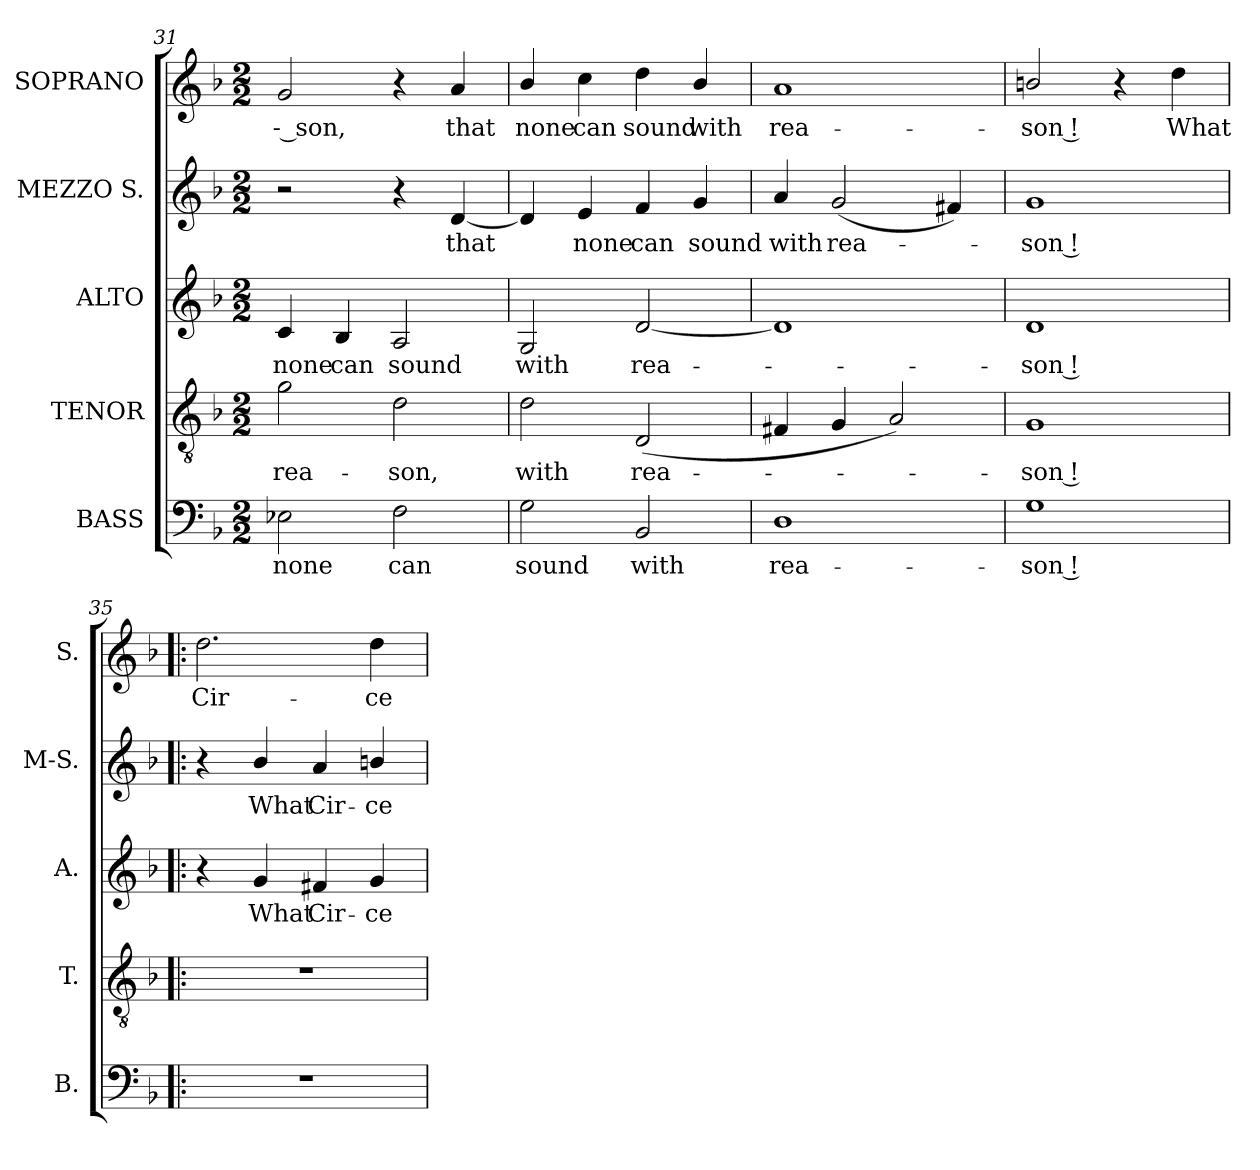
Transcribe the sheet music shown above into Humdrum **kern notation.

**kern	**text	**kern	**text	**kern	**text	**kern	**text	**kern	**text
*part5	*part5	*part4	*part4	*part3	*part3	*part2	*part2	*part1	*part1
*staff5	*staff5	*staff4	*staff4	*staff3	*staff3	*staff2	*staff2	*staff1	*staff1
*I"BASS	*	*I"TENOR	*	*I"ALTO	*	*I"MEZZO  S.	*	*I"SOPRANO	*
*I'B.	*	*I'T.	*	*I'A.	*	*I'M-S.	*	*I'S.	*
!!LO:LB:g=z
*clefF4	*	*clefGv2	*	*clefG2	*	*clefG2	*	*clefG2	*
*	*	*ITrd7c12	*	*	*	*	*	*	*
*k[b-]	*	*k[b-]	*	*k[b-]	*	*k[b-]	*	*k[b-]	*
*F:	*	*F:	*	*F:	*	*F:	*	*F:	*
*M2/2	*	*M2/2	*	*M2/2	*	*M2/2	*	*M2/2	*
=31	=31	=31	=31	=31	=31	=31	=31	=31	=31
!	!LO:LY:b:color=#000000	!	!	!	!	!	!	!	!
!	!	!	!LO:LY:b:color=#000000	!	!	!	!	!	!
!	!	!	!	!	!LO:LY:b:color=#000000	!	!	!	!
!	!	!	!	!	!	!	!	!	!LO:LY:b:color=#000000
2E-Xi\	none	2Gi\	rea-	4ci/	none	2r	.	2gi/	-- son,
!	!	!	!	!	!LO:LY:b:color=#000000	!	!	!	!
.	.	.	.	4B-i/	can	.	.	.	.
!	!LO:LY:b:color=#000000	!	!	!	!	!	!	!	!
!	!	!	!LO:LY:b:color=#000000	!	!	!	!	!	!
!	!	!	!	!	!LO:LY:b:color=#000000	!	!	!	!
2Fi\	can	2Di\	-son,	2Ai/	sound	4r	.	4r	.
!	!	!	!	!	!	!	!LO:LY:b:color=#000000	!	!
!	!	!	!	!	!	!	!	!	!LO:LY:b:color=#000000
.	.	.	.	.	.	[4di/	that	4ai/	that
=32	=32	=32	=32	=32	=32	=32	=32	=32	=32
!	!LO:LY:b:color=#000000	!	!	!	!	!	!	!	!
!	!	!	!LO:LY:b:color=#000000	!	!	!	!	!	!
!	!	!	!	!	!LO:LY:b:color=#000000	!	!	!	!
!	!	!	!	!	!	!	!	!	!LO:LY:b:color=#000000
2Gi\	sound	2Di\	with	2Gi/	with	4di/]	.	4b-i/	none
!	!	!	!	!	!	!	!LO:LY:b:color=#000000	!	!
!	!	!	!	!	!	!	!	!	!LO:LY:b:color=#000000
.	.	.	.	.	.	4ei/	none	4cci\	can
!	!LO:LY:b:color=#000000	!	!	!	!	!	!	!	!
!	!	!	!LO:LY:b:color=#000000	!	!	!	!	!	!
!	!	!	!	!	!LO:LY:b:color=#000000	!	!	!	!
!	!	!	!	!	!	!	!LO:LY:b:color=#000000	!	!
!	!	!	!	!	!	!	!	!	!LO:LY:b:color=#000000
2BB-i/	with	(2DDi/	rea-	[2di/	rea-	4fi/	can	4ddi\	sound
!	!	!	!	!	!	!	!LO:LY:b:color=#000000	!	!
!	!	!	!	!	!	!	!	!	!LO:LY:b:color=#000000
.	.	.	.	.	.	4gi/	sound	4b-i/	with
=33	=33	=33	=33	=33	=33	=33	=33	=33	=33
!	!LO:LY:b:color=#000000	!	!	!	!	!	!	!	!
!	!	!	!	!	!	!	!LO:LY:b:color=#000000	!	!
!	!	!	!	!	!	!	!	!	!LO:LY:b:color=#000000
1Di	rea-	4FF#Xi/	.	1di]	.	4ai/	with	1ai	rea-
!	!	!	!	!	!	!	!LO:LY:b:color=#000000	!	!
.	.	4GGi/	.	.	.	(2gi/	rea-	.	.
.	.	2AAi/)	.	.	.	.	.	.	.
.	.	.	.	.	.	4f#Xi/)	.	.	.
=34	=34	=34	=34	=34	=34	=34	=34	=34	=34
!	!LO:LY:b:color=#000000	!	!	!	!	!	!	!	!
!	!	!	!LO:LY:b:color=#000000	!	!	!	!	!	!
!	!	!	!	!	!LO:LY:b:color=#000000	!	!	!	!
!	!	!	!	!	!	!	!LO:LY:b:color=#000000	!	!
!	!	!	!	!	!	!	!	!	!LO:LY:b:color=#000000
1Gi	-son !	1GGi	-son !	1di	-son !	1gi	-son !	2bni/	-son !
.	.	.	.	.	.	.	.	4r	.
!	!	!	!	!	!	!	!	!	!LO:LY:b:color=#000000
.	.	.	.	.	.	.	.	4ddi\	What
!!LO:PB:g=z
=35!|:	=35!|:	=35!|:	=35!|:	=35!|:	=35!|:	=35!|:	=35!|:	=35!|:	=35!|:
!	!	!	!	!	!	!	!	!	!LO:LY:b:color=#000000
1r	.	1r	.	4r	.	4r	.	2.ddi\	Cir-
!	!	!	!	!	!LO:LY:b:color=#000000	!	!	!	!
!	!	!	!	!	!	!	!LO:LY:b:color=#000000	!	!
.	.	.	.	4gi/	What	4b-i/	What	.	.
!	!	!	!	!	!LO:LY:b:color=#000000	!	!	!	!
!	!	!	!	!	!	!	!LO:LY:b:color=#000000	!	!
.	.	.	.	4f#Xi/	Cir-	4ai/	Cir-	.	.
!	!	!	!	!	!LO:LY:b:color=#000000	!	!	!	!
!	!	!	!	!	!	!	!LO:LY:b:color=#000000	!	!
!	!	!	!	!	!	!	!	!	!LO:LY:b:color=#000000
.	.	.	.	4gi/	-ce	4bni/	-ce	4ddi\	-ce
=	=	=	=	=	=	=	=	=	=
*-	*-	*-	*-	*-	*-	*-	*-	*-	*-
